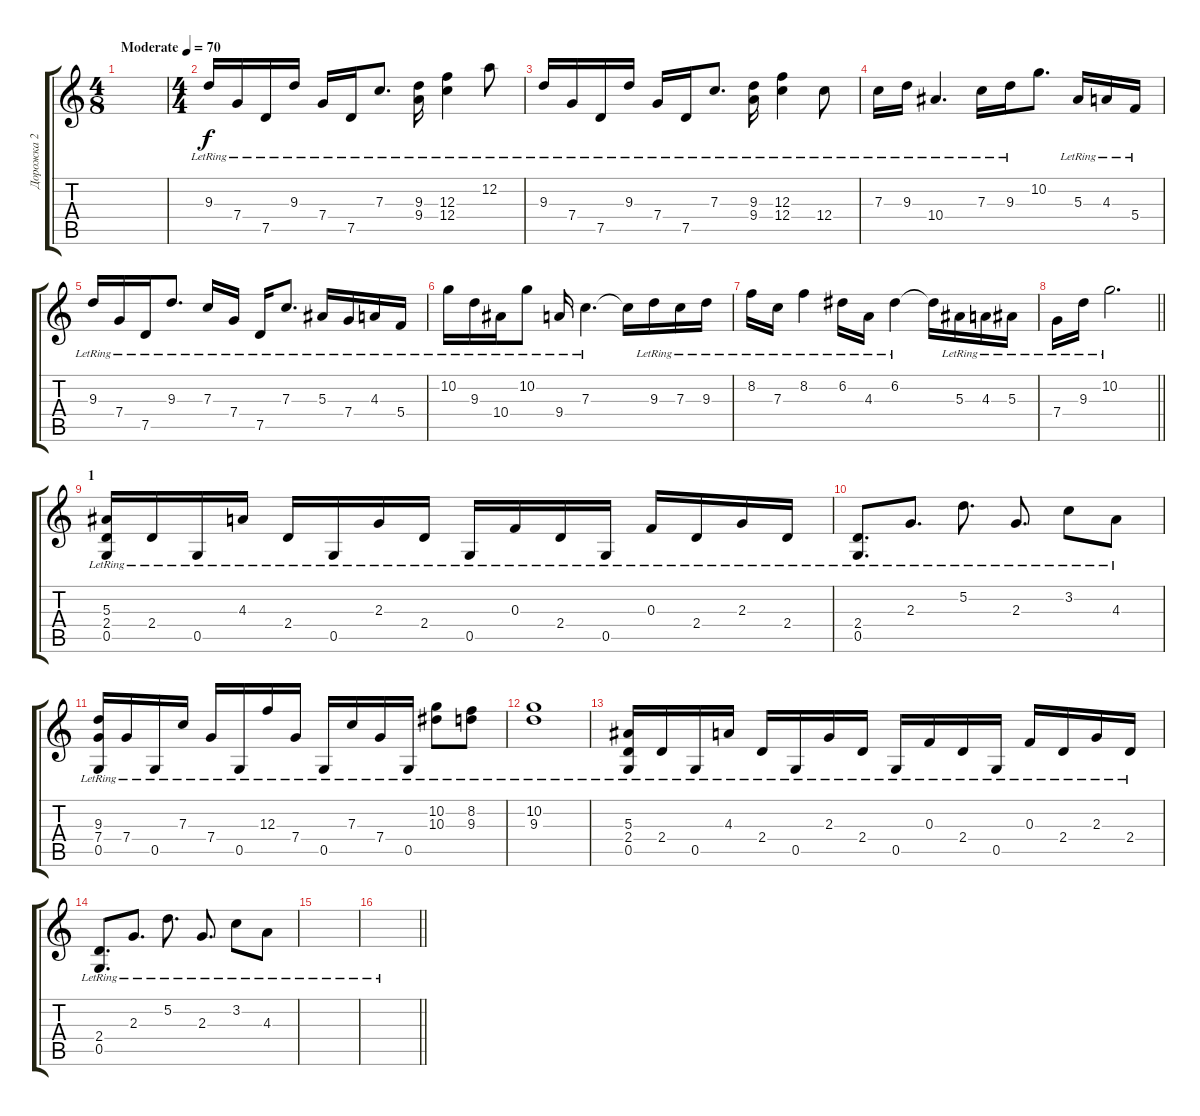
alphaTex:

\track ("Дорожка 2" "Дорожка 2") {instrument acousticguitarsteel}
\staff {score tabs}
\tuning (D4 A3 F3 C3 G2 D2) {hide}
\ts (4 8)
\tempo (70 "Moderate")
\clef g2
\ks c
|
\ts (4 4)
9.3{lr}.16 7.4{lr}.16 7.5{lr}.16 9.3{lr}.16 7.4{lr}.16 7.5{lr}.16 7.3{lr}.8{d} (9.3{lr} 9.4{lr}).16 (12.3{lr} 12.4{lr}).4 12.2{lr}.8 |
9.3{lr}.16 7.4{lr}.16 7.5{lr}.16 9.3{lr}.16 7.4{lr}.16 7.5{lr}.16 7.3{lr}.8{d} (9.3{lr} 9.4{lr}).16 (12.3{lr} 12.4{lr}).4 12.4{lr}.8 |
7.3{lr}.16 9.3{lr}.16 10.4{lr}.4{d} 7.3{lr}.16 9.3{lr}.16 10.2.8{d} 5.3{lr}.16 4.3{lr}.16 5.4{lr}.16 |
9.3{lr}.16 7.4{lr}.16 7.5{lr}.16 9.3{lr}.8{d} 7.3{lr}.16 7.4{lr}.16 7.5{lr}.16 7.3{lr}.8{d} 5.3{lr}.16 7.4{lr}.16 4.3{lr}.16 5.4{lr}.16 |
10.2{lr}.16 9.3{lr}.16 10.4{lr}.16 10.2{lr}.8 9.4{lr}.16 7.3{lr}.4{d} 7.3{t}.16 9.3{lr}.16 7.3{lr}.16 9.3{lr}.16 |
8.2{lr}.16 7.3{lr}.16 8.2{lr}.4 6.2{lr}.16 4.3{lr}.16 6.2{lr}.4 6.2{t}.16 5.3{lr}.16 4.3{lr}.16 5.3{lr}.16 |
\barLineRight lightlight
7.4{lr}.16 9.3{lr}.16 10.2{lr}.2{d} |
\section ("" "1")
(5.3{lr} 2.4{lr} 0.5{lr}).16 2.4{lr}.16 0.5{lr}.16 4.3{lr}.16 2.4{lr}.16 0.5{lr}.16 2.3{lr}.16 2.4{lr}.16 0.5{lr}.16 0.3{lr}.16 2.4{lr}.16 0.5{lr}.16 0.3{lr}.16 2.4{lr}.16 2.3{lr}.16 2.4{lr}.16 |
(2.4{lr} 0.5{lr}).8{d} 2.3{lr}.8{d} 5.2{lr}.8{d} 2.3{lr}.8{d} 3.2{lr}.8 4.3{lr}.8 |
(9.3{lr} 7.4{lr} 0.5{lr}).16 7.4{lr}.16 0.5{lr}.16 7.3{lr}.16 7.4{lr}.16 0.5{lr}.16 12.3{lr}.16 7.4{lr}.16 0.5{lr}.16 7.3{lr}.16 7.4{lr}.16 0.5{lr}.16 (10.2{lr} 10.3{lr}).8 (8.2{lr} 9.3{lr}).8 |
(10.2 9.3{lr}).1 |
(5.3{lr} 2.4{lr} 0.5{lr}).16 2.4{lr}.16 0.5{lr}.16 4.3{lr}.16 2.4{lr}.16 0.5{lr}.16 2.3{lr}.16 2.4{lr}.16 0.5{lr}.16 0.3{lr}.16 2.4{lr}.16 0.5{lr}.16 0.3{lr}.16 2.4{lr}.16 2.3{lr}.16 2.4{lr}.16 |
(2.4{lr} 0.5{lr}).8{d} 2.3{lr}.8{d} 5.2{lr}.8{d} 2.3{lr}.8{d} 3.2{lr}.8 4.3{lr}.8 |
|
\barLineRight lightlight
